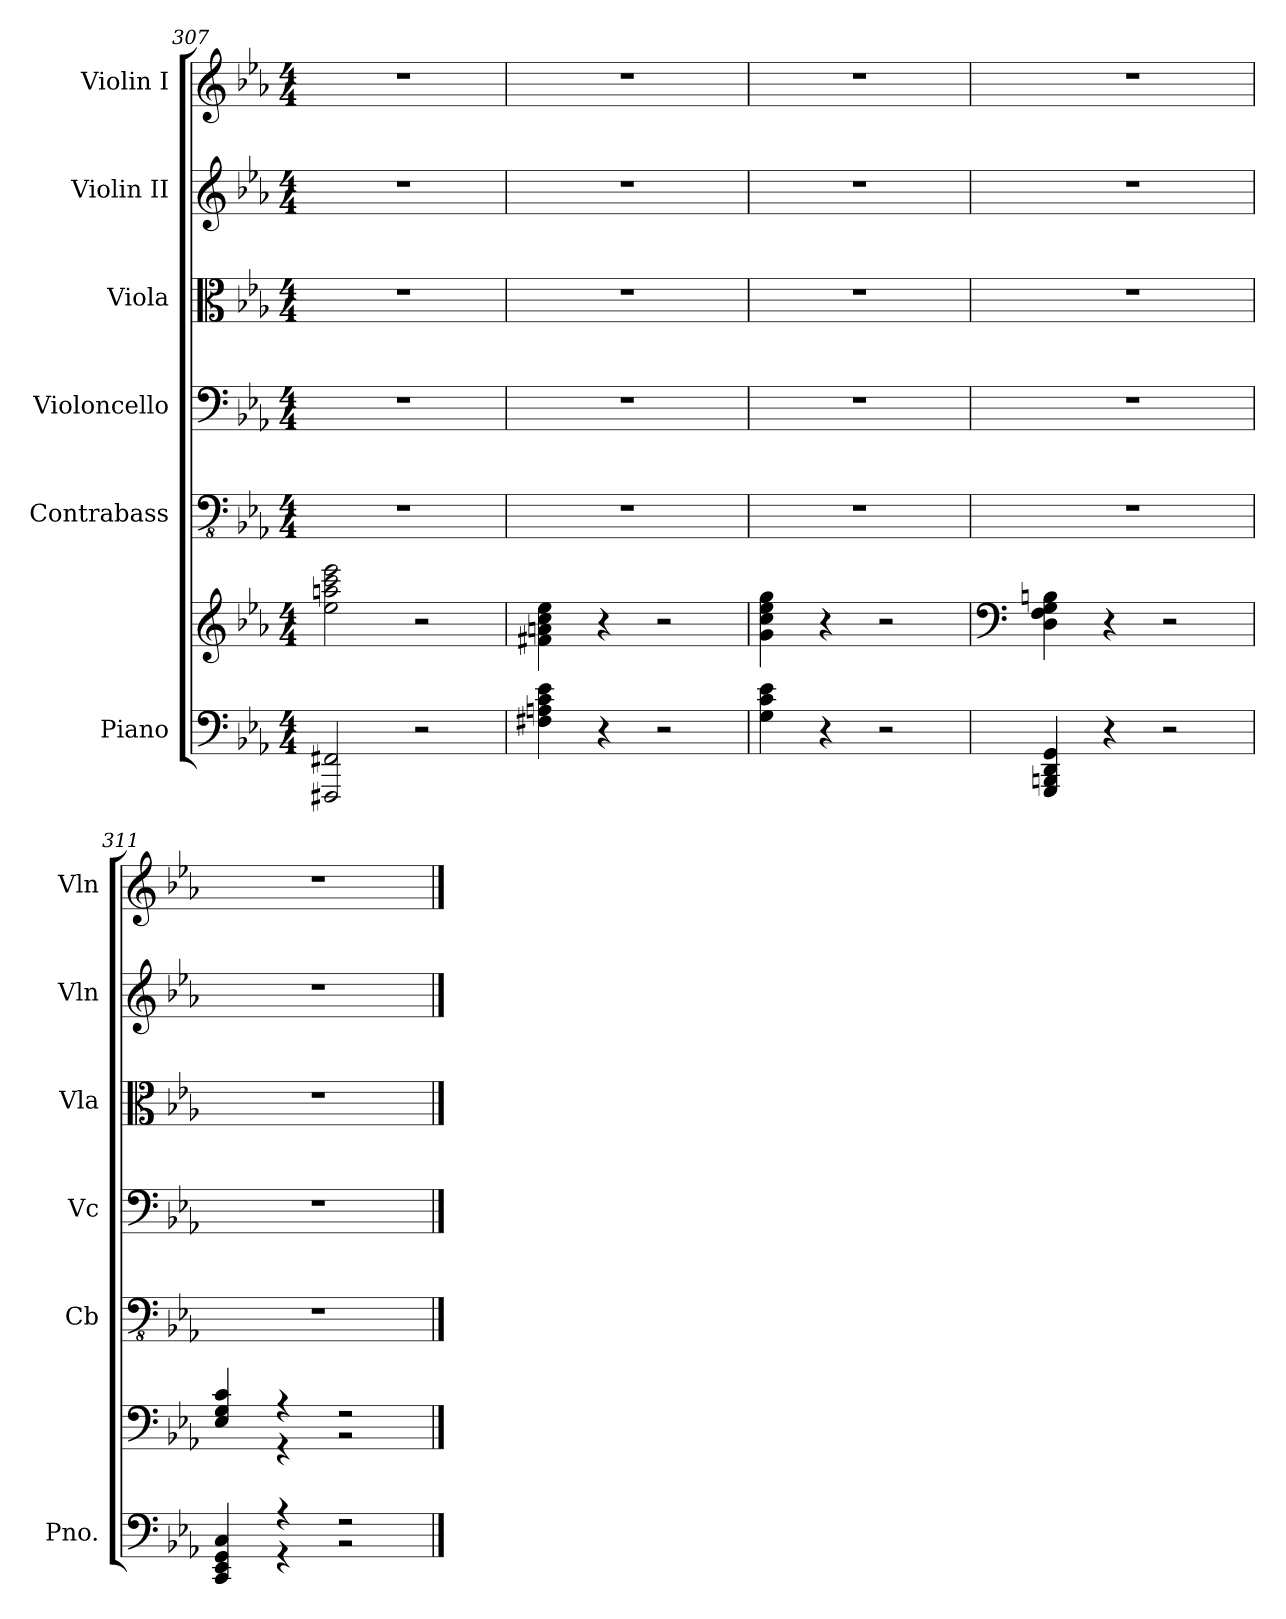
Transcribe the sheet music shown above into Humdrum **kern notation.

**kern	**kern	**kern	**kern	**kern	**kern	**kern
*part6	*part6	*part5	*part4	*part3	*part2	*part1
*staff7	*staff6	*staff5	*staff4	*staff3	*staff2	*staff1
*I"Piano	*	*I"Contrabass	*I"Violoncello	*I"Viola	*I"Violin II	*I"Violin I
*I'Pno.	*	*I'Cb	*I'Vc	*I'Vla	*I'Vln	*I'Vln
*clefF4	*clefG2	*clefFv4	*clefF4	*clefC3	*clefG2	*clefG2
*	*	*ITrd7c12	*	*	*	*
*k[b-e-a-]	*k[b-e-a-]	*k[b-e-a-]	*k[b-e-a-]	*k[b-e-a-]	*k[b-e-a-]	*k[b-e-a-]
*M4/4	*M4/4	*M4/4	*M4/4	*M4/4	*M4/4	*M4/4
=307	=307	=307	=307	=307	=307	=307
2FFF#X/ 2FF#X/	2ee-\ 2aan\ 2ccc\ 2eee-\	1r	1r	1r	1r	1r
2r	2r	.	.	.	.	.
=308	=308	=308	=308	=308	=308	=308
4F#X\ 4An\ 4c\ 4e-\	4f#X\ 4an\ 4cc\ 4ee-\	1r	1r	1r	1r	1r
4r	4r	.	.	.	.	.
2r	2r	.	.	.	.	.
!!LO:PB:g=z
=309	=309	=309	=309	=309	=309	=309
4G\ 4c\ 4e-\	4g\ 4cc\ 4ee-\ 4gg\	1r	1r	1r	1r	1r
4r	4r	.	.	.	.	.
2r	2r	.	.	.	.	.
=310	=310	=310	=310	=310	=310	=310
*	*clefF4	*	*	*	*	*
4GGG/ 4BBBn/ 4DD/ 4GG/	4D\ 4F\ 4G\ 4Bn\	1r	1r	1r	1r	1r
4r	4r	.	.	.	.	.
2r	2r	.	.	.	.	.
=311	=311	=311	=311	=311	=311	=311
*^	*^	*	*	*	*	*
4CC/ 4EE-/ 4GG/ 4C/	4ryy	4E-/ 4G/ 4c/	4ryy	1r	1r	1r	1r	1r
4r	4r	4r	4r	.	.	.	.	.
2r	2r	2r	2r	.	.	.	.	.
*v	*v	*	*	*	*	*	*	*
*	*v	*v	*	*	*	*	*
==	==	==	==	==	==	==
*-	*-	*-	*-	*-	*-	*-
